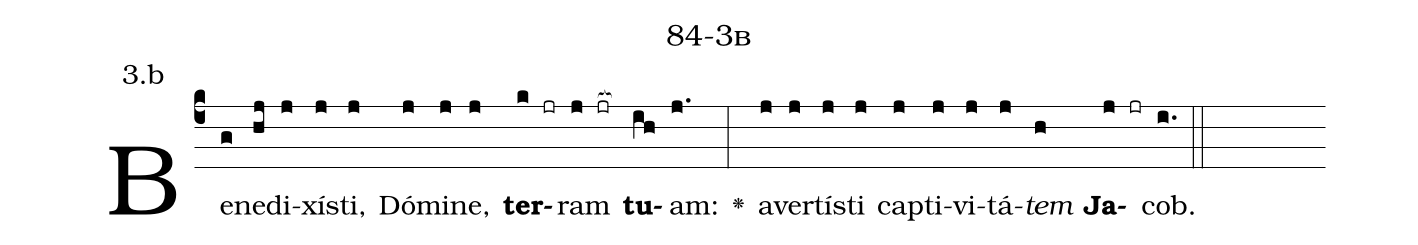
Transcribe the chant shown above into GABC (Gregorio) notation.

name: 84-3b;
annotation: 3.b;
%%
(c4)Be(g)ne(hj)di(j)xís(j)ti,(j) Dó(j)mi(j)ne,(j) <b>ter</b>(k jr)ram(j jr[ocb:1{]) <b>tu</b>(ih[ocb:0}])am:(j.) <v>\greheightstar</v>(:) a(j)ver(j)tís(j)ti(j) cap(j)ti(j)vi(j)tá(j)<i>tem</i>(h) <b>Ja</b>(j jr)cob.(i.) (::)


%E(j) u(j) o(j) u(h) a(j) e.(i.) (::)
